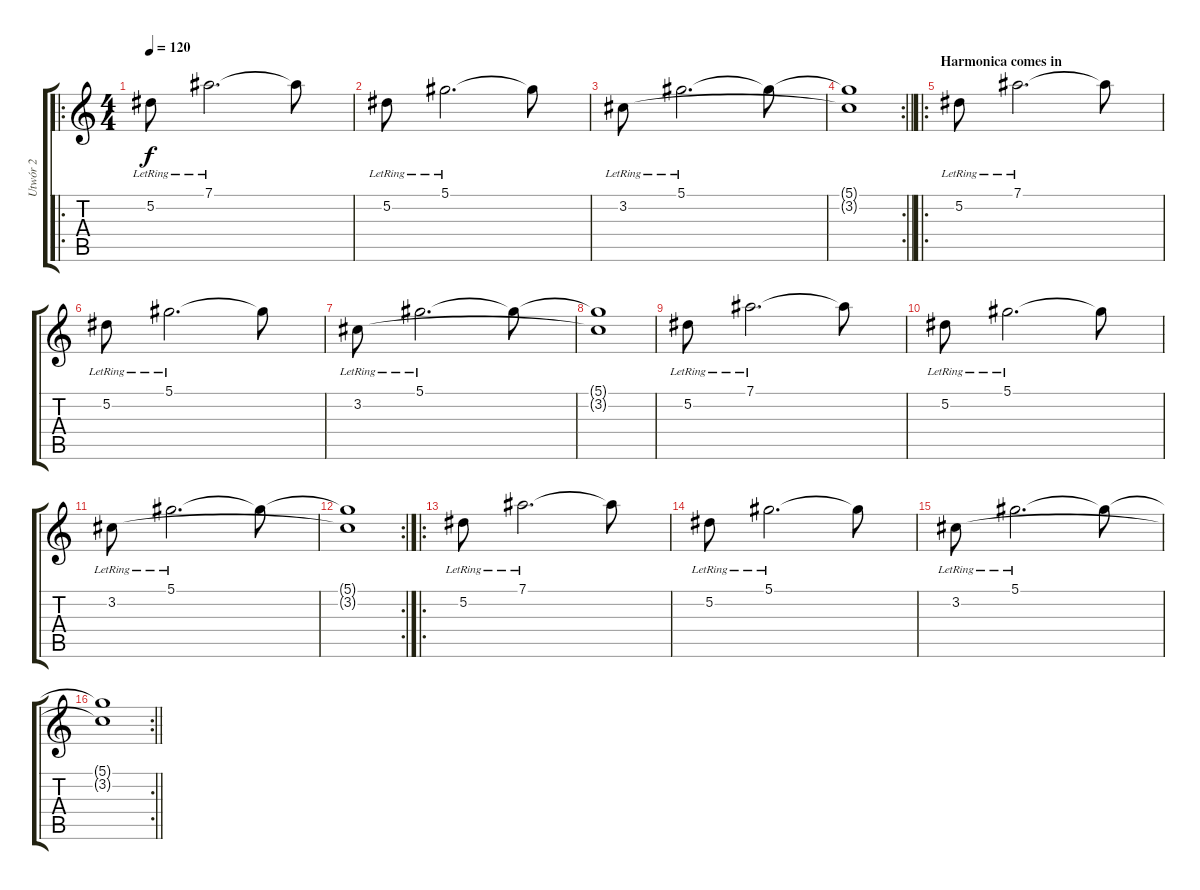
\track ("Utwór 2" "Utwór 2") {instrument electricguitarjazz}
\staff {score tabs}
\tuning (Eb4 Bb3 Gb3 Db3 Ab2 Eb2) {hide}
\ro
\ts (4 4)
\tempo 120
\clef g2
\ks c
5.2{lr}.8{dy f} 7.1{lr}.2{d} 7.1{t}.8 |
5.2{lr}.8 5.1{lr}.2{d} 5.1{t}.8 |
3.2{lr}.8 5.1{lr}.2{d} 5.1{t}.8 |
\rc 2
\barLineRight lightlight
(5.1{t} 3.2{t}).1 |
\ro
\section ("" "Harmonica comes in")
5.2{lr}.8 7.1{lr}.2{d} 7.1{t}.8 |
5.2{lr}.8 5.1{lr}.2{d} 5.1{t}.8 |
3.2{lr}.8 5.1{lr}.2{d} 5.1{t}.8 |
(5.1{t} 3.2{t}).1 |
5.2{lr}.8 7.1{lr}.2{d} 7.1{t}.8 |
5.2{lr}.8 5.1{lr}.2{d} 5.1{t}.8 |
3.2{lr}.8 5.1{lr}.2{d} 5.1{t}.8 |
\rc 2
(5.1{t} 3.2{t}).1 |
\ro
5.2{lr}.8 7.1{lr}.2{d} 7.1{t}.8 |
5.2{lr}.8 5.1{lr}.2{d} 5.1{t}.8 |
3.2{lr}.8 5.1{lr}.2{d} 5.1{t}.8 |
\rc 2
\barLineRight lightlight
(5.1{t} 3.2{t}).1
